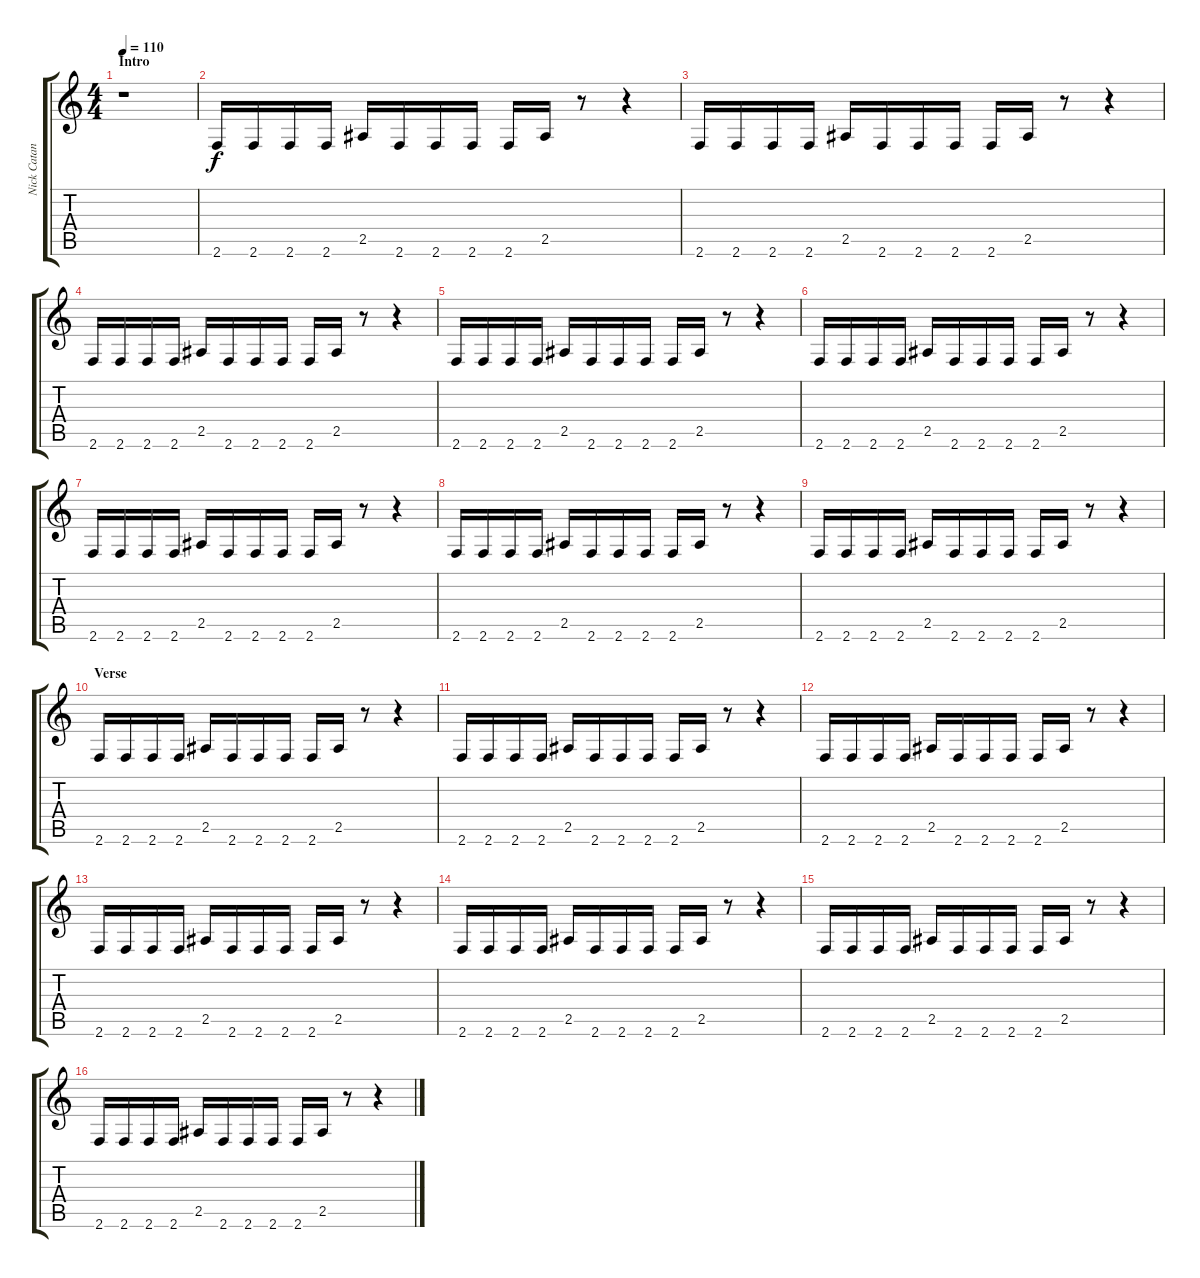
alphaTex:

\track ("Nick Catanese" "Nick Catan") {instrument distortionguitar}
\staff {score tabs}
\tuning (Eb4 Bb3 Gb3 Db3 Ab2 Eb2) {hide}
\ts (4 4)
\section ("" "Intro")
\tempo 110
\clef g2
\ks c
r.1{dy f instrument distortionguitar} |
2.6.16 2.6.16 2.6.16 2.6.16 2.5.16 2.6.16 2.6.16 2.6.16 2.6.16 2.5.16 r.8 r.4 |
2.6.16 2.6.16 2.6.16 2.6.16 2.5.16 2.6.16 2.6.16 2.6.16 2.6.16 2.5.16 r.8 r.4 |
2.6.16 2.6.16 2.6.16 2.6.16 2.5.16 2.6.16 2.6.16 2.6.16 2.6.16 2.5.16 r.8 r.4 |
2.6.16 2.6.16 2.6.16 2.6.16 2.5.16 2.6.16 2.6.16 2.6.16 2.6.16 2.5.16 r.8 r.4 |
2.6.16 2.6.16 2.6.16 2.6.16 2.5.16 2.6.16 2.6.16 2.6.16 2.6.16 2.5.16 r.8 r.4 |
2.6.16 2.6.16 2.6.16 2.6.16 2.5.16 2.6.16 2.6.16 2.6.16 2.6.16 2.5.16 r.8 r.4 |
2.6.16 2.6.16 2.6.16 2.6.16 2.5.16 2.6.16 2.6.16 2.6.16 2.6.16 2.5.16 r.8 r.4 |
2.6.16 2.6.16 2.6.16 2.6.16 2.5.16 2.6.16 2.6.16 2.6.16 2.6.16 2.5.16 r.8 r.4 |
\section ("" "Verse")
2.6.16 2.6.16 2.6.16 2.6.16 2.5.16 2.6.16 2.6.16 2.6.16 2.6.16 2.5.16 r.8 r.4 |
2.6.16 2.6.16 2.6.16 2.6.16 2.5.16 2.6.16 2.6.16 2.6.16 2.6.16 2.5.16 r.8 r.4 |
2.6.16 2.6.16 2.6.16 2.6.16 2.5.16 2.6.16 2.6.16 2.6.16 2.6.16 2.5.16 r.8 r.4 |
2.6.16 2.6.16 2.6.16 2.6.16 2.5.16 2.6.16 2.6.16 2.6.16 2.6.16 2.5.16 r.8 r.4 |
2.6.16 2.6.16 2.6.16 2.6.16 2.5.16 2.6.16 2.6.16 2.6.16 2.6.16 2.5.16 r.8 r.4 |
2.6.16 2.6.16 2.6.16 2.6.16 2.5.16 2.6.16 2.6.16 2.6.16 2.6.16 2.5.16 r.8 r.4 |
2.6.16 2.6.16 2.6.16 2.6.16 2.5.16 2.6.16 2.6.16 2.6.16 2.6.16 2.5.16 r.8 r.4
